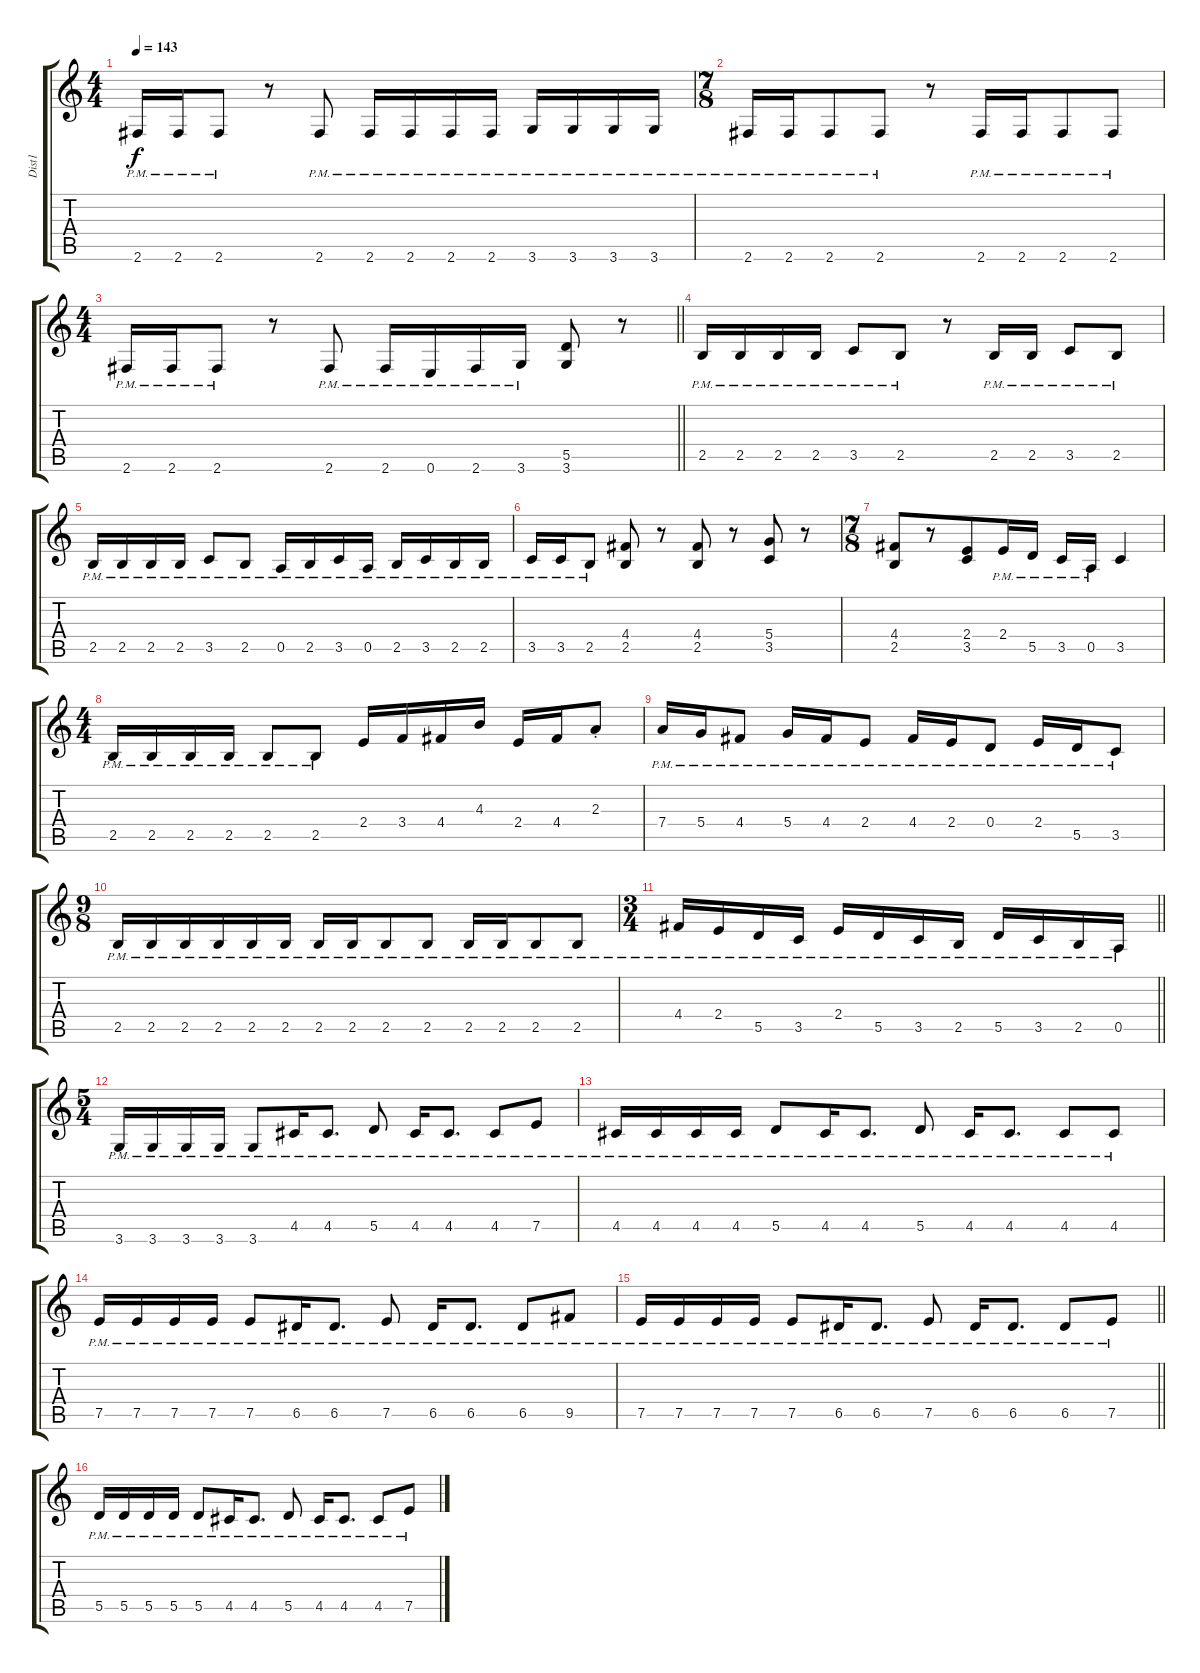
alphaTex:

\track ("Dist1" "Dist1") {instrument distortionguitar}
\staff {score tabs}
\tuning (E4 B3 G3 D3 A2 E2) {hide}
\ts (4 4)
\tempo 143
\clef g2
\ks c
2.6{pm}.16{dy f} 2.6{pm}.16 2.6{pm}.8 r.8 2.6{pm}.8 2.6{pm}.16 2.6{pm}.16 2.6{pm}.16 2.6{pm}.16 3.6{pm}.16 3.6{pm}.16 3.6{pm}.16 3.6{pm}.16 |
\ts (7 8)
2.6{pm}.16 2.6{pm}.16 2.6{pm}.8 2.6{pm}.8 r.8 2.6{pm}.16 2.6{pm}.16 2.6{pm}.8 2.6{pm}.8 |
\ts (4 4)
\barLineRight lightlight
2.6{pm}.16 2.6{pm}.16 2.6{pm}.8 r.8 2.6{pm}.8 2.6{pm}.16 0.6{pm}.16 2.6{pm}.16 3.6{pm}.16 (5.5 3.6).8 r.8 |
\section ("" "")
2.5{pm}.16 2.5{pm}.16 2.5{pm}.16 2.5{pm}.16 3.5{pm}.8 2.5{pm}.8 r.8 2.5{pm}.16 2.5{pm}.16 3.5{pm}.8 2.5{pm}.8 |
2.5{pm}.16 2.5{pm}.16 2.5{pm}.16 2.5{pm}.16 3.5{pm}.8 2.5{pm}.8 0.5{pm}.16 2.5{pm}.16 3.5{pm}.16 0.5{pm}.16 2.5{pm}.16 3.5{pm}.16 2.5{pm}.16 2.5{pm}.16 |
3.5{pm}.16 3.5{pm}.16 2.5{pm}.8 (4.4 2.5).8 r.8 (4.4 2.5).8 r.8 (5.4 3.5).8 r.8 |
\ts (7 8)
(4.4 2.5).8 r.8 (2.4 3.5).8 2.4{pm}.16 5.5{pm}.16 3.5{pm}.16 0.5{pm}.16 3.5.4 |
\ts (4 4)
2.5{pm}.16 2.5{pm}.16 2.5{pm}.16 2.5{pm}.16 2.5{pm}.8 2.5{pm}.8 2.4.16 3.4.16 4.4.16 4.3.16 2.4.16 4.4.16 2.3{st}.8 |
7.4{pm}.16 5.4{pm}.16 4.4{pm}.8 5.4{pm}.16 4.4{pm}.16 2.4{pm}.8 4.4{pm}.16 2.4{pm}.16 0.4{pm}.8 2.4{pm}.16 5.5{pm}.16 3.5{pm}.8 |
\ts (9 8)
2.5{pm}.16 2.5{pm}.16 2.5{pm}.16 2.5{pm}.16 2.5{pm}.16 2.5{pm}.16 2.5{pm}.16 2.5{pm}.16 2.5{pm}.8 2.5{pm}.8 2.5{pm}.16 2.5{pm}.16 2.5{pm}.8 2.5{pm}.8 |
\ts (3 4)
\barLineRight lightlight
4.4{pm}.16 2.4{pm}.16 5.5{pm}.16 3.5{pm}.16 2.4{pm}.16 5.5{pm}.16 3.5{pm}.16 2.5{pm}.16 5.5{pm}.16 3.5{pm}.16 2.5{pm}.16 0.5{pm}.16 |
\ts (5 4)
\section ("" "")
3.6{pm}.16 3.6{pm}.16 3.6{pm}.16 3.6{pm}.16 3.6{pm}.8 4.5{pm}.16 4.5{pm}.8{d} 5.5{pm}.8 4.5{pm}.16 4.5{pm}.8{d} 4.5{pm}.8 7.5{pm}.8 |
4.5{pm}.16 4.5{pm}.16 4.5{pm}.16 4.5{pm}.16 5.5{pm}.8 4.5{pm}.16 4.5{pm}.8{d} 5.5{pm}.8 4.5{pm}.16 4.5{pm}.8{d} 4.5{pm}.8 4.5{pm}.8 |
7.5{pm}.16 7.5{pm}.16 7.5{pm}.16 7.5{pm}.16 7.5{pm}.8 6.5{pm}.16 6.5{pm}.8{d} 7.5{pm}.8 6.5{pm}.16 6.5{pm}.8{d} 6.5{pm}.8 9.5{pm}.8 |
\barLineRight lightlight
7.5{pm}.16 7.5{pm}.16 7.5{pm}.16 7.5{pm}.16 7.5{pm}.8 6.5{pm}.16 6.5{pm}.8{d} 7.5{pm}.8 6.5{pm}.16 6.5{pm}.8{d} 6.5{pm}.8 7.5{pm}.8 |
\section ("" "")
5.5{pm}.16 5.5{pm}.16 5.5{pm}.16 5.5{pm}.16 5.5{pm}.8 4.5{pm}.16 4.5{pm}.8{d} 5.5{pm}.8 4.5{pm}.16 4.5{pm}.8{d} 4.5{pm}.8 7.5{pm}.8
